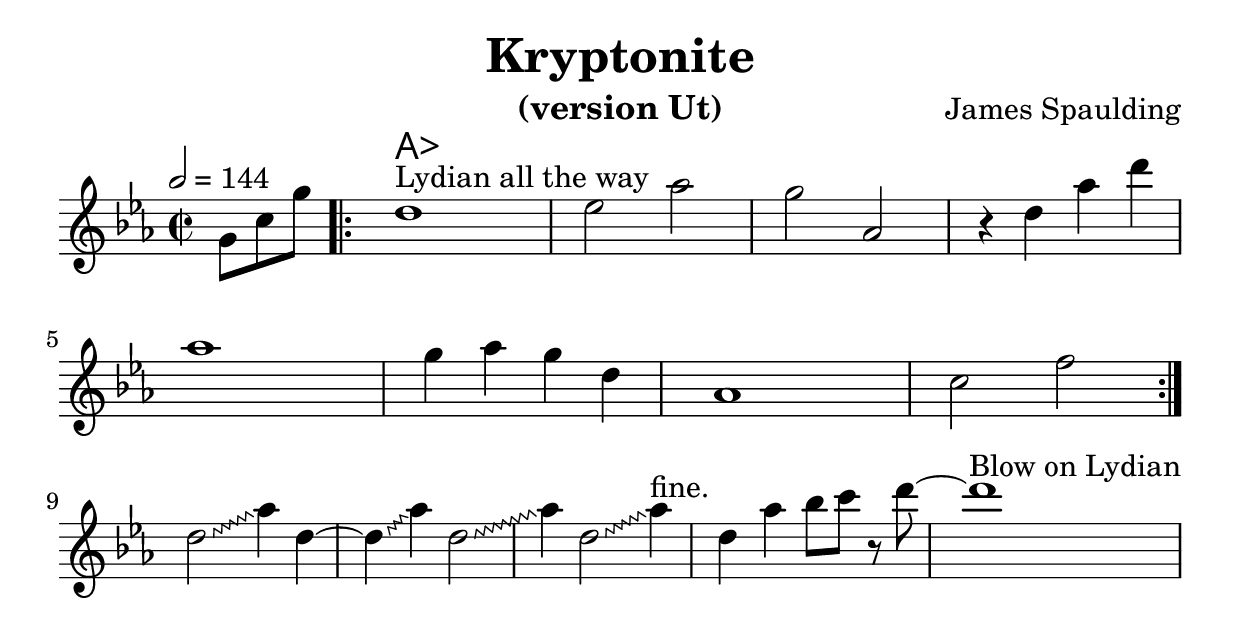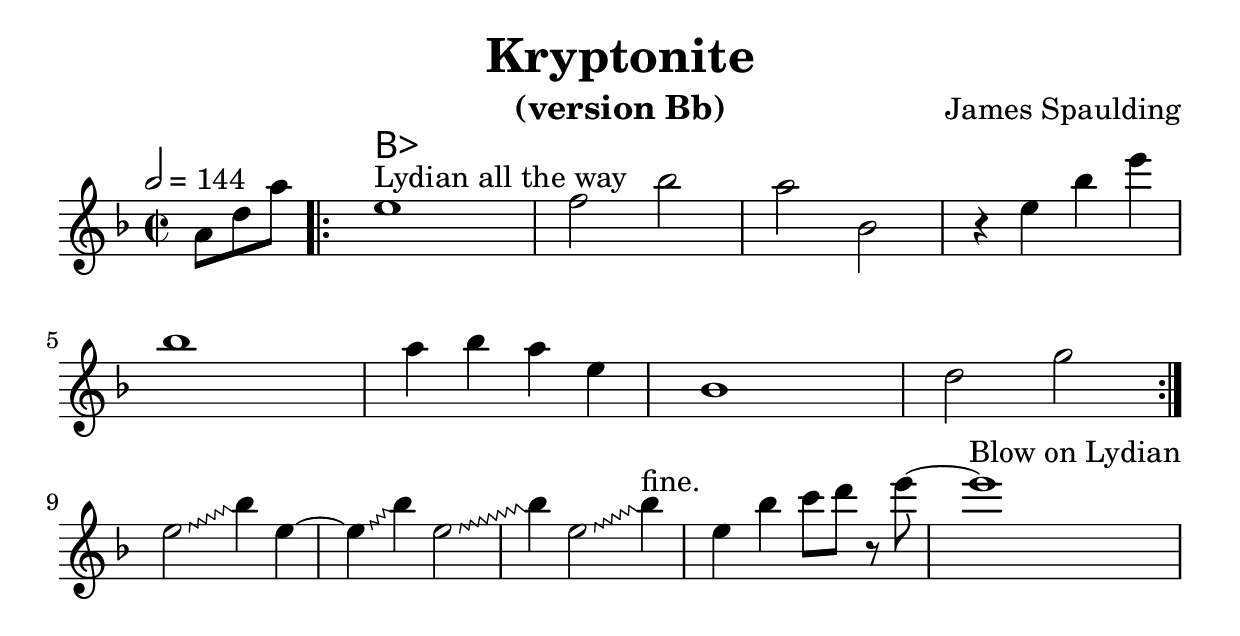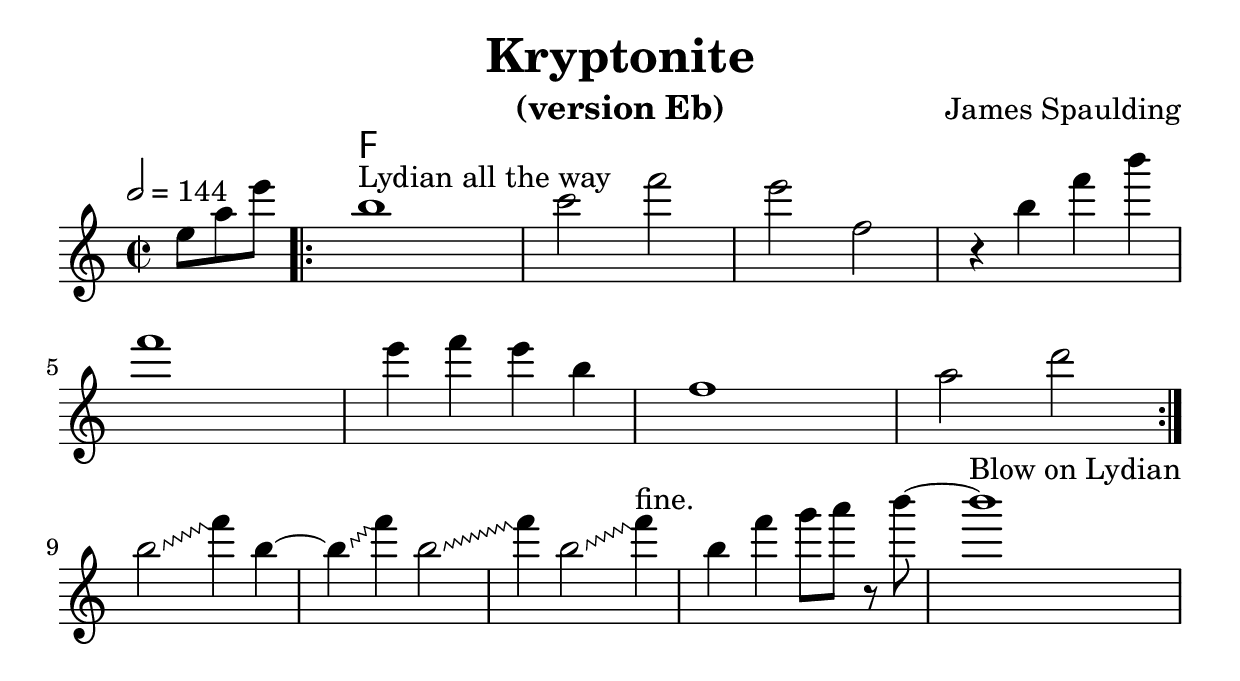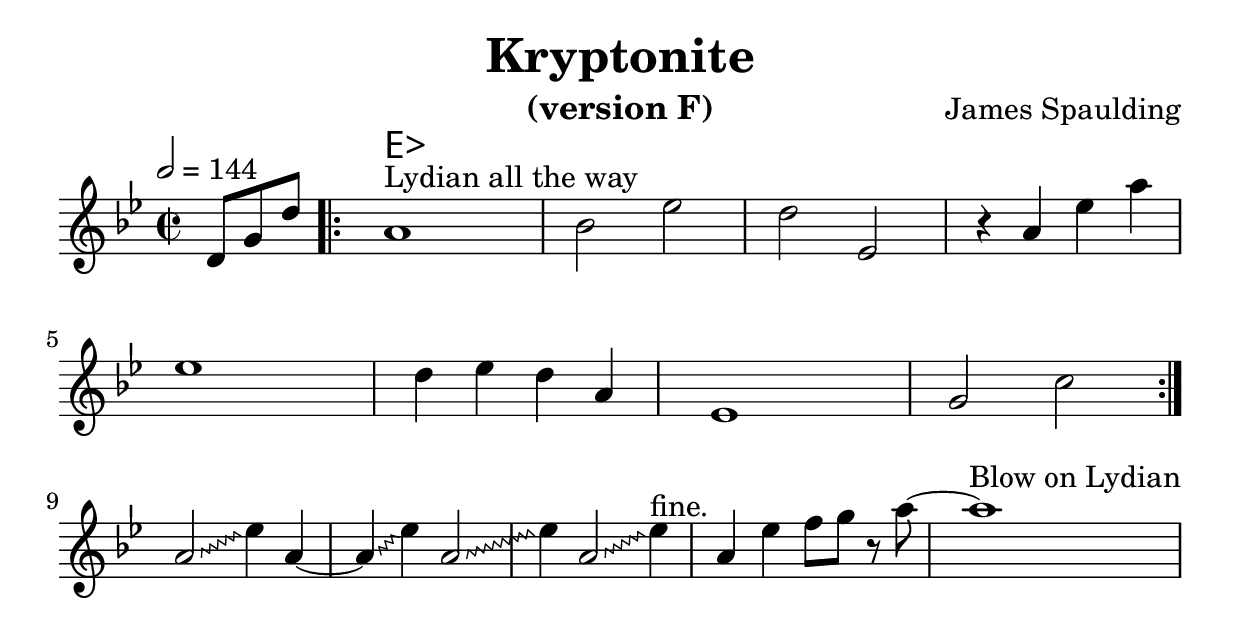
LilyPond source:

% Created on Mon Sep 20 15:23:38 CEST 2010
\version "2.22.0"

#(set-global-staff-size 26)
#(set-default-paper-size "a4")

\include "utils/AccordsJazzDefs.ly"

\paper { indent = 0\cm} 

\header {
	title = "Kryptonite" 
 	composer = "James Spaulding"
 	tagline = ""

}


accords = \chords {
  \partial 4. s4.
  \repeat volta 2 {aes1 s s s s s s s}
  s s s s s
}

theme = \new Staff {
	\time 2/2
	\tempo 2 = 144
	\set Staff.midiInstrument = "trumpet"
	\key es \major
	\clef treble
	\accidentalStyle "modern-cautionary"
	\relative c' { 	
 % Type notes here 
\compressEmptyMeasures
\set Timing.beamExceptions = #'()
\override Glissando.style = #'zigzag
\partial 4. g'8 c g'
\repeat volta 2 {
d1^"Lydian all the way" es2 aes g aes, r4 d aes' d \break
aes1 g4 aes g d aes1 c2 f
} \break
d2\glissando aes'4 d,~ d\glissando aes'
d,2\glissando aes'4 d,2\glissando aes'4^"fine."
d, aes' bes8 c r d~ d1^"Blow on Lydian"
}
}


\include "utils/books.ly"